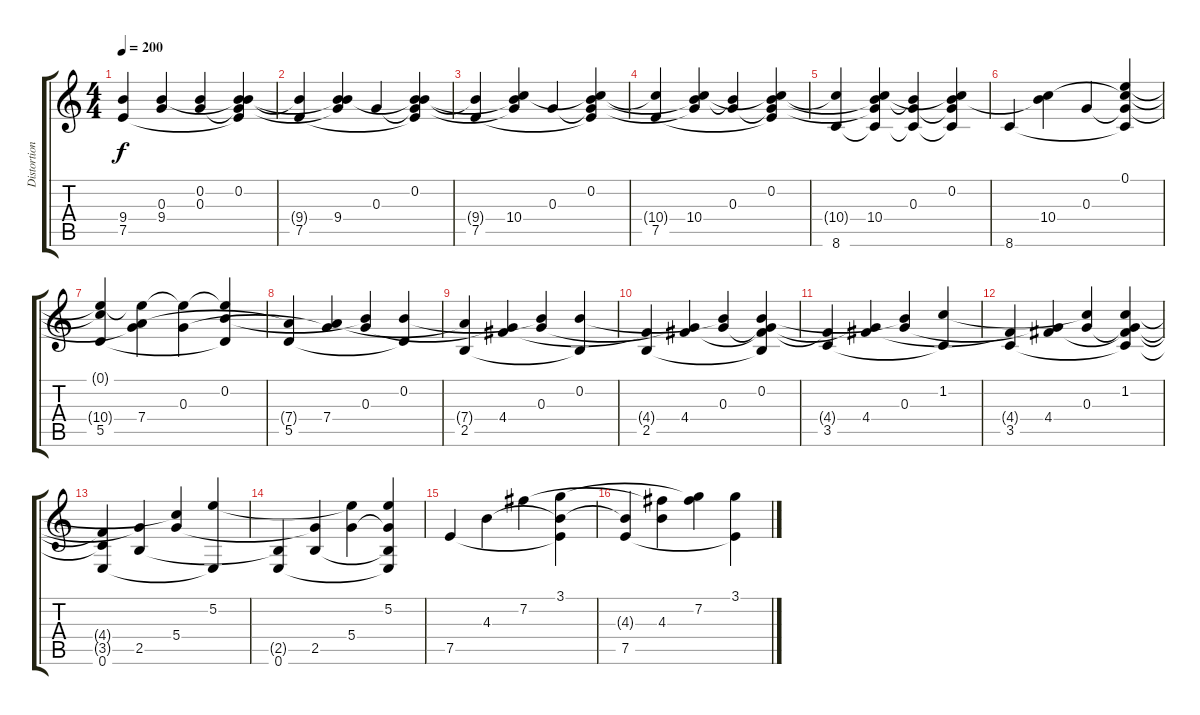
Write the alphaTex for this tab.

\track ("Distortion Yoe/Harp" "Distortion") {instrument distortionguitar}
\staff {score tabs}
\tuning (E4 B3 G3 D3 A2 E2) {hide}
\ts (4 4)
\tempo 200
\clef g2
\ks c
(9.4{t} 7.5).4{dy f} (0.3{t} 9.4).4 (0.2{t} 0.3).4 (0.2 0.3{t} 9.4{t} 7.5{t}).4 |
(9.4{t} 7.5).4 (0.2{t} 0.3{t} 9.4).4 0.3.4 (0.2 0.3{t} 9.4{t} 7.5{t}).4 |
(9.4{t} 7.5).4 (0.2{t} 0.3{t} 10.4).4 0.3.4 (0.2 0.3{t} 10.4{t} 7.5{t}).4 |
(10.4{t} 7.5).4 (0.2{t} 0.3{t} 10.4).4 (0.2{t} 0.3).4 (0.2 0.3{t} 10.4{t} 7.5{t}).4 |
(10.4{t} 8.6).4 (0.2{t} 0.3{t} 10.4 8.6{t}).4 (0.2{t} 0.3 8.6{t}).4 (0.2 0.3{t} 10.4{t} 8.6{t}).4 |
8.6.4 (0.2{t} 10.4).4 0.3.4 (0.1 0.3{t} 10.4{t} 8.6{t}).4 |
(0.1{t} 10.4{t} 5.5).4 (0.1{t} 0.3{t} 7.4).4 (0.1{t} 0.3).4 (0.1{t} 0.2 5.5{t}).4 |
(7.4{t} 5.5).4 (0.3{t} 7.4).4 (0.2{t} 0.3).4 (0.2 5.5{t}).4 |
(7.4{t} 2.5).4 (0.3{t} 4.4).4 (0.2{t} 0.3).4 (0.2 2.5{t}).4 |
(4.4{t} 2.5).4 (0.3{t} 4.4).4 (0.2{t} 0.3).4 (0.2 0.3{t} 4.4{t} 2.5{t}).4 |
(4.4{t} 3.5).4 (0.3{t} 4.4).4 (0.2{t} 0.3).4 (1.2 3.5{t}).4 |
(4.4{t} 3.5).4 (0.3{t} 4.4).4 (1.2{t} 0.3).4 (1.2 0.3{t} 4.4{t} 3.5{t}).4 |
(4.4{t} 3.5{t} 0.6).4 (0.3{t} 2.5).4 (1.2{t} 5.4).4 (5.2 0.6{t}).4 |
(2.5{t} 0.6).4 (5.4{t} 2.5).4 (5.2{t} 5.4).4 (5.2 5.4{t} 2.5{t} 0.6{t}).4 |
7.5.4 4.3.4 7.2.4 (3.1 4.3{t} 7.5{t}).4 |
(4.3{t} 7.5).4 (7.2{t} 4.3).4 (3.1{t} 7.2).4 (3.1 7.5{t}).4
